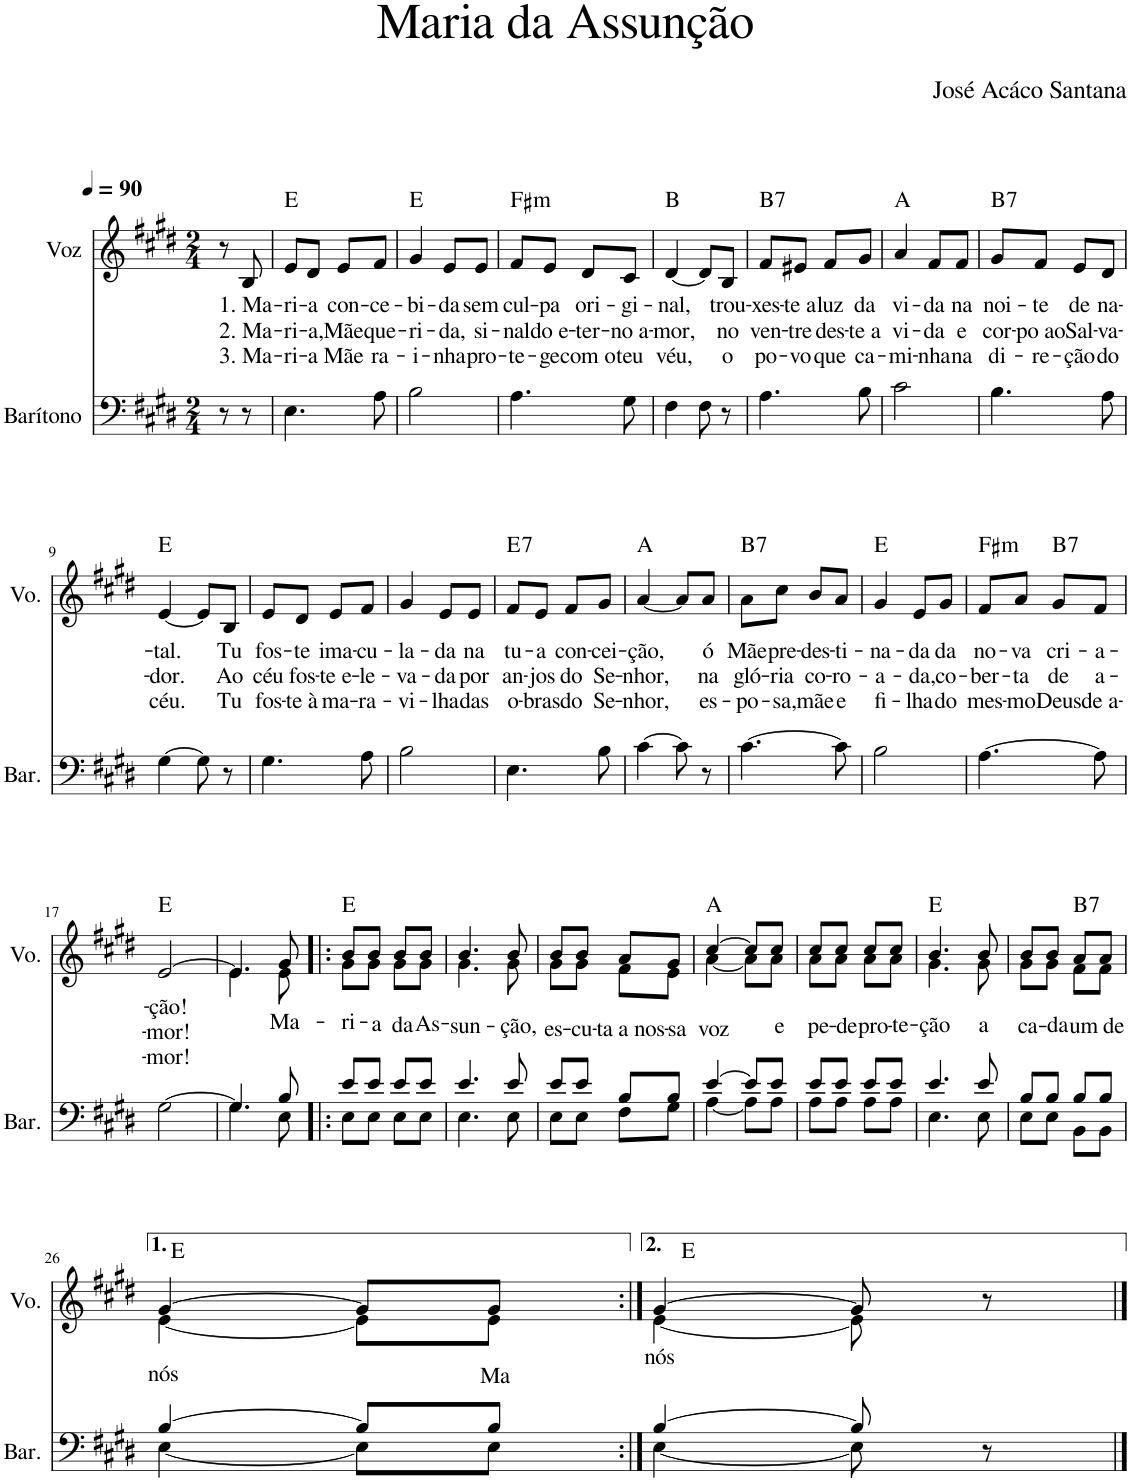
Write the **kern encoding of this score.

**kern	**kern	**text	**text	**text	**harte
*part2	*part1	*part1	*part1	*part1	*part1
*staff2	*staff1	*staff1	*staff1	*staff1	*
*I"Barítono	*I"Voz	*	*	*	*
*I'Bar.	*I'Vo.	*	*	*	*
*clefF4	*clefG2	*	*	*	*
*k[f#c#g#d#]	*k[f#c#g#d#]	*	*	*	*
*M2/4	*M2/4	*	*	*	*
*MM90	*MM90	*	*	*	*
=1	=1	=1	=1	=1	=1
8r	8r	.	.	.	.
!	!	!LO:LY:b	!LO:LY:b	!LO:LY:b	!
8r	8B/	1. Ma-	2. Ma-	3. Ma-	.
=2	=2	=2	=2	=2	=2
!	!	!LO:LY:b	!LO:LY:b	!LO:LY:b	!
4.E\	8e/L	-ri-	-ri-	-ri-	E:maj
!	!	!LO:LY:b	!LO:LY:b	!LO:LY:b	!
.	8d#/J	-a	-a,	-a	.
!	!	!LO:LY:b	!LO:LY:b	!LO:LY:b	!
.	8e/L	con-	Mãe	Mãe	.
!	!	!LO:LY:b	!LO:LY:b	!LO:LY:b	!
8A\	8f#/J	-ce-	que-	ra-	.
=3	=3	=3	=3	=3	=3
!	!	!LO:LY:b	!LO:LY:b	!LO:LY:b	!
2B\	4g#/	-bi-	-ri-	-i-	E:maj
!	!	!LO:LY:b	!LO:LY:b	!LO:LY:b	!
.	8e/L	-da	-da,	-nha	.
!	!	!LO:LY:b	!LO:LY:b	!LO:LY:b	!
.	8e/J	sem	si-	pro-	.
=4	=4	=4	=4	=4	=4
!	!	!LO:LY:b	!LO:LY:b	!LO:LY:b	!LO:H:kt=m
4.A\	8f#/L	cul-	-nal	-te-	F#:min
!	!	!LO:LY:b	!LO:LY:b	!LO:LY:b	!
.	8e/J	-pa	do e-	-ge	.
!	!	!LO:LY:b	!LO:LY:b	!LO:LY:b	!
.	8d#/L	ori-	-ter-	com o	.
!	!	!LO:LY:b	!LO:LY:b	!LO:LY:b	!
8G#\	8c#/J	-gi-	-no a-	teu	.
=5	=5	=5	=5	=5	=5
!	!	!LO:LY:b	!LO:LY:b	!LO:LY:b	!
4F#\	[4d#/	-nal,	-mor,	véu,	B:maj
8F#\	8d#/L]	.	.	.	.
!	!	!LO:LY:b	!LO:LY:b	!LO:LY:b	!
8r	8B/J	trou-	no	o	.
=6	=6	=6	=6	=6	=6
!	!	!LO:LY:b	!LO:LY:b	!LO:LY:b	!LO:H:kt=7
4.A\	8f#/L	-xes-	ven-	po-	B:7
!	!	!LO:LY:b	!LO:LY:b	!LO:LY:b	!
.	8e#X/J	-te a	-tre	-vo	.
!	!	!LO:LY:b	!LO:LY:b	!LO:LY:b	!
.	8f#/L	luz	des-	que	.
!	!	!LO:LY:b	!LO:LY:b	!LO:LY:b	!
8B\	8g#/J	da	-te a	ca-	.
=7	=7	=7	=7	=7	=7
!	!	!LO:LY:b	!LO:LY:b	!LO:LY:b	!
2c#\	4a/	vi-	vi-	-mi-	A:maj
!	!	!LO:LY:b	!LO:LY:b	!LO:LY:b	!
.	8f#/L	-da	-da	-nha	.
!	!	!LO:LY:b	!LO:LY:b	!LO:LY:b	!
.	8f#/J	na	e	na	.
=8	=8	=8	=8	=8	=8
!	!	!LO:LY:b	!LO:LY:b	!LO:LY:b	!LO:H:kt=7
4.B\	8g#/L	noi-	cor-	di-	B:7
!	!	!LO:LY:b	!LO:LY:b	!LO:LY:b	!
.	8f#/J	-te	-po ao	-re-	.
!	!	!LO:LY:b	!LO:LY:b	!LO:LY:b	!
.	8e/L	de	Sal-	-ção	.
!	!	!LO:LY:b	!LO:LY:b	!LO:LY:b	!
8A\	8d#/J	na-	-va-	do	.
!!LO:LB:g=z
=9	=9	=9	=9	=9	=9
!	!	!LO:LY:b	!LO:LY:b	!LO:LY:b	!
[4G#\	[4e/	-tal.	-dor.	céu.	E:maj
8G#\]	8e/L]	.	.	.	.
!	!	!LO:LY:b	!LO:LY:b	!LO:LY:b	!
8r	8B/J	Tu	Ao	Tu	.
=10	=10	=10	=10	=10	=10
!	!	!LO:LY:b	!LO:LY:b	!LO:LY:b	!
4.G#\	8e/L	fos-	céu	fos-	.
!	!	!LO:LY:b	!LO:LY:b	!LO:LY:b	!
.	8d#/J	-te	fos-	-te à	.
!	!	!LO:LY:b	!LO:LY:b	!LO:LY:b	!
.	8e/L	ima-	-te e-	ma-	.
!	!	!LO:LY:b	!LO:LY:b	!LO:LY:b	!
8A\	8f#/J	-cu-	-le-	-ra-	.
=11	=11	=11	=11	=11	=11
!	!	!LO:LY:b	!LO:LY:b	!LO:LY:b	!
2B\	4g#/	-la-	-va-	-vi-	.
!	!	!LO:LY:b	!LO:LY:b	!LO:LY:b	!
.	8e/L	-da	-da	-lha	.
!	!	!LO:LY:b	!LO:LY:b	!LO:LY:b	!
.	8e/J	na	por	das	.
=12	=12	=12	=12	=12	=12
!	!	!LO:LY:b	!LO:LY:b	!LO:LY:b	!LO:H:kt=7
4.E\	8f#/L	tu-	an-	o-	E:7
!	!	!LO:LY:b	!LO:LY:b	!LO:LY:b	!
.	8e/J	-a	-jos	-bras	.
!	!	!LO:LY:b	!LO:LY:b	!LO:LY:b	!
.	8f#/L	con-	do	do	.
!	!	!LO:LY:b	!LO:LY:b	!LO:LY:b	!
8B\	8g#/J	-cei-	Se-	Se-	.
=13	=13	=13	=13	=13	=13
!	!	!LO:LY:b	!LO:LY:b	!LO:LY:b	!
[4c#\	[4a/	-ção,	-nhor,	-nhor,	A:maj
8c#\]	8a/L]	.	.	.	.
!	!	!LO:LY:b	!LO:LY:b	!LO:LY:b	!
8r	8a/J	ó	na	es-	.
=14	=14	=14	=14	=14	=14
!	!	!LO:LY:b	!LO:LY:b	!LO:LY:b	!LO:H:kt=7
[4.c#\	8a\L	Mãe	gló-	-po-	B:7
!	!	!LO:LY:b	!LO:LY:b	!LO:LY:b	!
.	8cc#\J	pre-	-ria	-sa,	.
!	!	!LO:LY:b	!LO:LY:b	!LO:LY:b	!
.	8b/L	-des-	co-	mãe	.
!	!	!LO:LY:b	!LO:LY:b	!LO:LY:b	!
8c#\]	8a/J	-ti-	-ro-	e	.
=15	=15	=15	=15	=15	=15
!	!	!LO:LY:b	!LO:LY:b	!LO:LY:b	!
2B\	4g#/	-na-	-a-	fi-	E:maj
!	!	!LO:LY:b	!LO:LY:b	!LO:LY:b	!
.	8e/L	-da	-da,	-lha	.
!	!	!LO:LY:b	!LO:LY:b	!LO:LY:b	!
.	8g#/J	da	co-	do	.
=16	=16	=16	=16	=16	=16
!	!	!LO:LY:b	!LO:LY:b	!LO:LY:b	!LO:H:kt=m
[4.A\	8f#/L	no-	-ber-	mes-	F#:min
!	!	!LO:LY:b	!LO:LY:b	!LO:LY:b	!
.	8a/J	-va	-ta	-mo	.
!	!	!LO:LY:b	!LO:LY:b	!LO:LY:b	!LO:H:kt=7
.	8g#/L	cri-	de	Deus	B:7
!	!	!LO:LY:b	!LO:LY:b	!LO:LY:b	!
8A\]	8f#/J	-a-	a-	de a-	.
!!LO:LB:g=z
=17	=17	=17	=17	=17	=17
!	!	!LO:LY:b	!LO:LY:b	!LO:LY:b	!
[2G#\	[2e/	-ção!	-mor!	-mor!	E:maj
=18	=18	=18	=18	=18	=18
*^	*^	*	*	*	*
4.G#/]	4.G#\	4.e/]	4.e\	.	.	.	.
!	!	!	!	!LO:LY:b	!	!	!
8B/	8E\	8g#/	8e\	Ma-	.	.	.
=19!|:	=19!|:	=19!|:	=19!|:	=19!|:	=19!|:	=19!|:	=19!|:
!	!	!	!	!LO:LY:b	!	!	!
8e/L	8E\L	8b/L	8g#\L	-ri-	.	.	E:maj
!	!	!	!	!LO:LY:b	!	!	!
8e/J	8E\J	8b/J	8g#\J	-a	.	.	.
!	!	!	!	!LO:LY:b	!	!	!
8e/L	8E\L	8b/L	8g#\L	da	.	.	.
!	!	!	!	!LO:LY:b	!	!	!
8e/J	8E\J	8b/J	8g#\J	As-	.	.	.
=20	=20	=20	=20	=20	=20	=20	=20
!	!	!	!	!LO:LY:b	!	!	!
4.e/	4.E\	4.b/	4.g#\	-sun-	.	.	.
!	!	!	!	!LO:LY:b	!	!	!
8e/	8E\	8b/	8g#\	-ção,	.	.	.
=21	=21	=21	=21	=21	=21	=21	=21
!	!	!	!	!LO:LY:b	!	!	!
8e/L	8E\L	8b/L	8g#\L	es-	.	.	.
!	!	!	!	!LO:LY:b	!	!	!
8e/J	8E\J	8b/J	8g#\J	-cu-	.	.	.
!	!	!	!	!LO:LY:b	!	!	!
8B/L	8F#\L	8a/L	8f#\L	-ta a nos-	.	.	.
!	!	!	!	!LO:LY:b	!	!	!
8B/J	8G#\J	8g#/J	8e\J	-sa	.	.	.
=22	=22	=22	=22	=22	=22	=22	=22
!	!	!	!	!LO:LY:b	!	!	!
[4e/	[4A\	[4cc#/	[4a\	voz	.	.	A:maj
8e/L]	8A\L]	8cc#/L]	8a\L]	.	.	.	.
!	!	!	!	!LO:LY:b	!	!	!
8e/J	8A\J	8cc#/J	8a\J	e	.	.	.
=23	=23	=23	=23	=23	=23	=23	=23
!	!	!	!	!LO:LY:b	!	!	!
8e/L	8A\L	8cc#/L	8a\L	pe-	.	.	.
!	!	!	!	!LO:LY:b	!	!	!
8e/J	8A\J	8cc#/J	8a\J	-de	.	.	.
!	!	!	!	!LO:LY:b	!	!	!
8e/L	8A\L	8cc#/L	8a\L	pro-	.	.	.
!	!	!	!	!LO:LY:b	!	!	!
8e/J	8A\J	8cc#/J	8a\J	-te-	.	.	.
=24	=24	=24	=24	=24	=24	=24	=24
!	!	!	!	!LO:LY:b	!	!	!
4.e/	4.E\	4.b/	4.g#\	-ção	.	.	E:maj
!	!	!	!	!LO:LY:b	!	!	!
8e/	8E\	8b/	8g#\	a	.	.	.
=25	=25	=25	=25	=25	=25	=25	=25
!	!	!	!	!LO:LY:b	!	!	!
8B/L	8E\L	8b/L	8g#\L	ca-	.	.	.
!	!	!	!	!LO:LY:b	!	!	!
8B/J	8E\J	8b/J	8g#\J	-da	.	.	.
!	!	!	!	!LO:LY:b	!	!	!LO:H:kt=7
8B/L	8BB\L	8a/L	8f#\L	um	.	.	B:7
!	!	!	!	!LO:LY:b	!	!	!
8B/J	8BB\J	8a/J	8f#\J	de	.	.	.
!!LO:LB:g=z	!!
=26	=26	=26	=26	=26	=26	=26	=26
!	!	!	!	!LO:LY:b	!	!	!
[4B/	[4E\	[4g#/	[4e\	nós	.	.	E:maj
8B/L]	8E\L]	8g#/L]	8e\L]	.	.	.	.
!	!	!	!	!LO:LY:b	!	!	!
8B/J	8E\J	8g#/J	8e\J	Ma	.	.	.
=27:|!	=27:|!	=27:|!	=27:|!	=27:|!	=27:|!	=27:|!	=27:|!
!	!	!	!	!LO:LY:b	!	!	!
[4B/	[4E\	[4g#/	[4e\	nós	.	.	E:maj
8B/]	8E\]	8g#/]	8e\]	.	.	.	.
8r	8ryy	8r	8ryy	.	.	.	.
*v	*v	*	*	*	*	*	*
*	*v	*v	*	*	*	*
==	==	==	==	==	==
*-	*-	*-	*-	*-	*-
